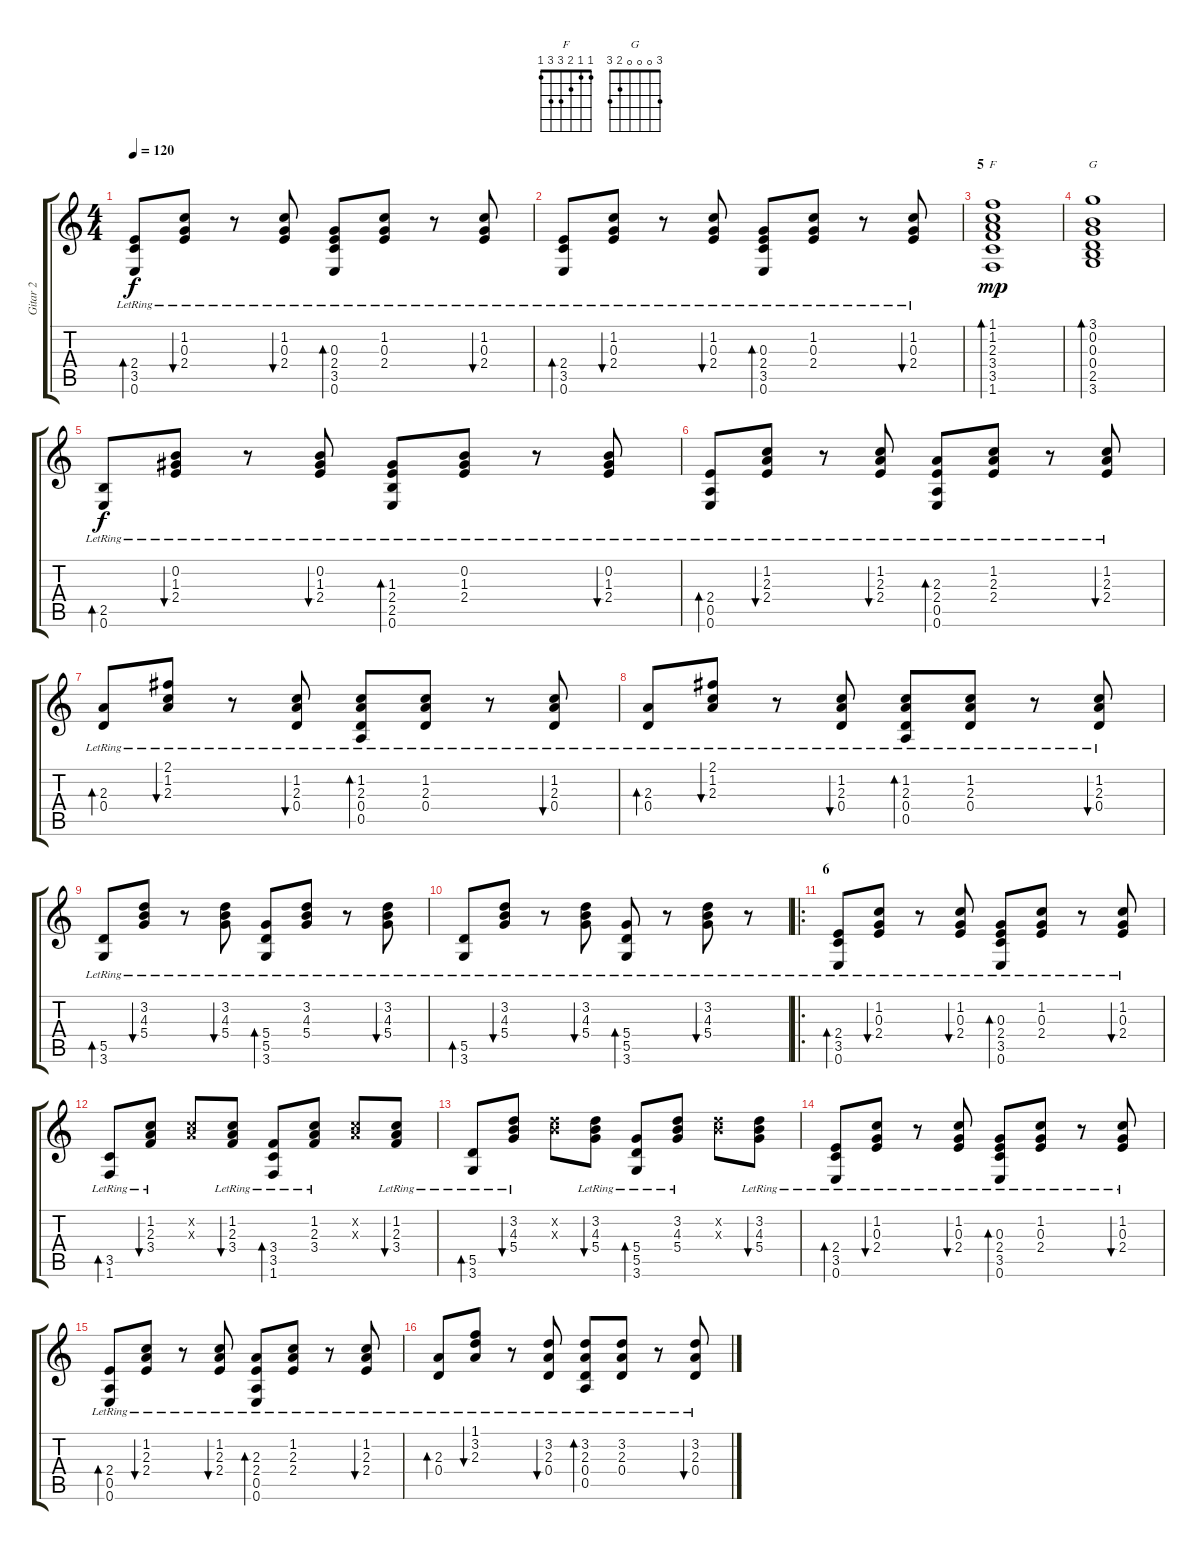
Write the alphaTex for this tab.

\track ("Gitar 2" "Gitar 2") {instrument acousticguitarsteel}
\staff {score tabs}
\tuning (E4 B3 G3 D3 A2 E2) {hide}
\chord ("F" 1 1 2 3 3 1)
\chord ("G" 3 0 0 0 2 3)
\ts (4 4)
\tempo 120
\clef g2
\ks c
(2.4{lr} 3.5{lr} 0.6{lr}).8{bd 120 dy f} (1.2{lr} 0.3{lr} 2.4{lr}).8{bu 120} r.8 (1.2{lr} 0.3{lr} 2.4{lr}).8{bu 120} (0.3{lr} 2.4{lr} 3.5{lr} 0.6{lr}).8{bd 120} (1.2{lr} 0.3{lr} 2.4{lr}).8 r.8 (1.2{lr} 0.3{lr} 2.4{lr}).8{bu 120} |
(2.4{lr} 3.5{lr} 0.6{lr}).8{bd 120} (1.2{lr} 0.3{lr} 2.4{lr}).8{bu 120} r.8 (1.2{lr} 0.3{lr} 2.4{lr}).8{bu 120} (0.3{lr} 2.4{lr} 3.5{lr} 0.6{lr}).8{bd 120} (1.2{lr} 0.3{lr} 2.4{lr}).8 r.8 (1.2{lr} 0.3{lr} 2.4{lr}).8{bu 120} |
\section ("" "5")
(1.1 1.2 2.3 3.4 3.5 1.6).1{bd 60 ch "F" dy mp} |
(3.1 0.2 0.3 0.4 2.5 3.6).1{bd 60 ch "G"} |
(2.5{lr} 0.6{lr}).8{bd 120 dy f} (0.2{lr} 1.3{lr} 2.4{lr}).8{bu 120} r.8 (0.2{lr} 1.3{lr} 2.4{lr}).8{bu 120} (1.3{lr} 2.4{lr} 2.5{lr} 0.6{lr}).8{bd 120} (0.2{lr} 1.3{lr} 2.4{lr}).8 r.8 (0.2{lr} 1.3{lr} 2.4{lr}).8{bu 120} |
(2.4{lr} 0.5{lr} 0.6{lr}).8{bd 120} (1.2{lr} 2.3{lr} 2.4{lr}).8{bu 120} r.8 (1.2{lr} 2.3{lr} 2.4{lr}).8{bu 120} (2.3{lr} 2.4{lr} 0.5{lr} 0.6{lr}).8{bd 120} (1.2{lr} 2.3{lr} 2.4{lr}).8 r.8 (1.2{lr} 2.3{lr} 2.4{lr}).8{bu 120} |
(2.3{lr} 0.4{lr}).8{bd 120} (2.1{lr} 1.2{lr} 2.3{lr}).8{bu 120} r.8 (1.2{lr} 2.3{lr} 0.4{lr}).8{bu 120} (1.2{lr} 2.3{lr} 0.4{lr} 0.5{lr}).8{bd 120} (1.2{lr} 2.3{lr} 0.4{lr}).8 r.8 (1.2{lr} 2.3{lr} 0.4{lr}).8{bu 120} |
(2.3{lr} 0.4{lr}).8{bd 120} (2.1{lr} 1.2{lr} 2.3{lr}).8{bu 120} r.8 (1.2{lr} 2.3{lr} 0.4{lr}).8{bu 120} (1.2{lr} 2.3{lr} 0.4{lr} 0.5{lr}).8{bd 120} (1.2{lr} 2.3{lr} 0.4{lr}).8 r.8 (1.2{lr} 2.3{lr} 0.4{lr}).8{bu 120} |
(5.5{lr} 3.6{lr}).8{bd 120} (3.2{lr} 4.3{lr} 5.4{lr}).8{bu 120} r.8 (3.2{lr} 4.3{lr} 5.4{lr}).8{bu 120} (5.4{lr} 5.5{lr} 3.6{lr}).8{bd 120} (3.2{lr} 4.3{lr} 5.4{lr}).8 r.8 (3.2{lr} 4.3{lr} 5.4{lr}).8{bu 120} |
(5.5{lr} 3.6{lr}).8{bd 120} (3.2{lr} 4.3{lr} 5.4{lr}).8{bu 120} r.8 (3.2{lr} 4.3{lr} 5.4{lr}).8{bu 120} (5.4{lr} 5.5{lr} 3.6{lr}).8{bd 120} r.8 (3.2{lr} 4.3{lr} 5.4{lr}).8{bu 120} r.8 |
\ro
\section ("" "6")
(2.4{lr} 3.5{lr} 0.6{lr}).8{bd 120} (1.2{lr} 0.3{lr} 2.4{lr}).8{bu 120} r.8 (1.2{lr} 0.3{lr} 2.4{lr}).8{bu 120} (0.3{lr} 2.4{lr} 3.5{lr} 0.6{lr}).8{bd 120} (1.2{lr} 0.3{lr} 2.4{lr}).8 r.8 (1.2{lr} 0.3{lr} 2.4{lr}).8{bu 120} |
(3.5{lr} 1.6{lr}).8{bd 120} (1.2{lr} 2.3{lr} 3.4{lr}).8{bu 120} (1.2{x} 2.3{x}).8 (1.2{lr} 2.3{lr} 3.4{lr}).8{bu 120} (3.4{lr} 3.5{lr} 1.6{lr}).8{bd 120} (1.2{lr} 2.3{lr} 3.4{lr}).8 (1.2{x} 2.3{x}).8 (1.2{lr} 2.3{lr} 3.4{lr}).8{bu 120} |
(5.5{lr} 3.6{lr}).8{bd 120} (3.2{lr} 4.3{lr} 5.4{lr}).8{bu 120} (3.2{x} 4.3{x}).8 (3.2{lr} 4.3{lr} 5.4{lr}).8{bu 120} (5.4{lr} 5.5{lr} 3.6{lr}).8{bd 120} (3.2{lr} 4.3{lr} 5.4{lr}).8 (3.2{x} 4.3{x}).8 (3.2{lr} 4.3{lr} 5.4{lr}).8{bu 120} |
(2.4{lr} 3.5{lr} 0.6{lr}).8{bd 120} (1.2{lr} 0.3{lr} 2.4{lr}).8{bu 120} r.8 (1.2{lr} 0.3{lr} 2.4{lr}).8{bu 120} (0.3{lr} 2.4{lr} 3.5{lr} 0.6{lr}).8{bd 120} (1.2{lr} 0.3{lr} 2.4{lr}).8 r.8 (1.2{lr} 0.3{lr} 2.4{lr}).8{bu 120} |
(2.4{lr} 0.5{lr} 0.6{lr}).8{bd 120} (1.2{lr} 2.3{lr} 2.4{lr}).8{bu 120} r.8 (1.2{lr} 2.3{lr} 2.4{lr}).8{bu 120} (2.3{lr} 2.4{lr} 0.5{lr} 0.6{lr}).8{bd 120} (1.2{lr} 2.3{lr} 2.4{lr}).8 r.8 (1.2{lr} 2.3{lr} 2.4{lr}).8{bu 120} |
(2.3{lr} 0.4{lr}).8{bd 120} (1.1{lr} 3.2{lr} 2.3{lr}).8{bu 120} r.8 (3.2{lr} 2.3{lr} 0.4{lr}).8{bu 120} (3.2{lr} 2.3{lr} 0.4{lr} 0.5{lr}).8{bd 120} (3.2{lr} 2.3{lr} 0.4{lr}).8 r.8 (3.2{lr} 2.3{lr} 0.4{lr}).8{bu 120}
